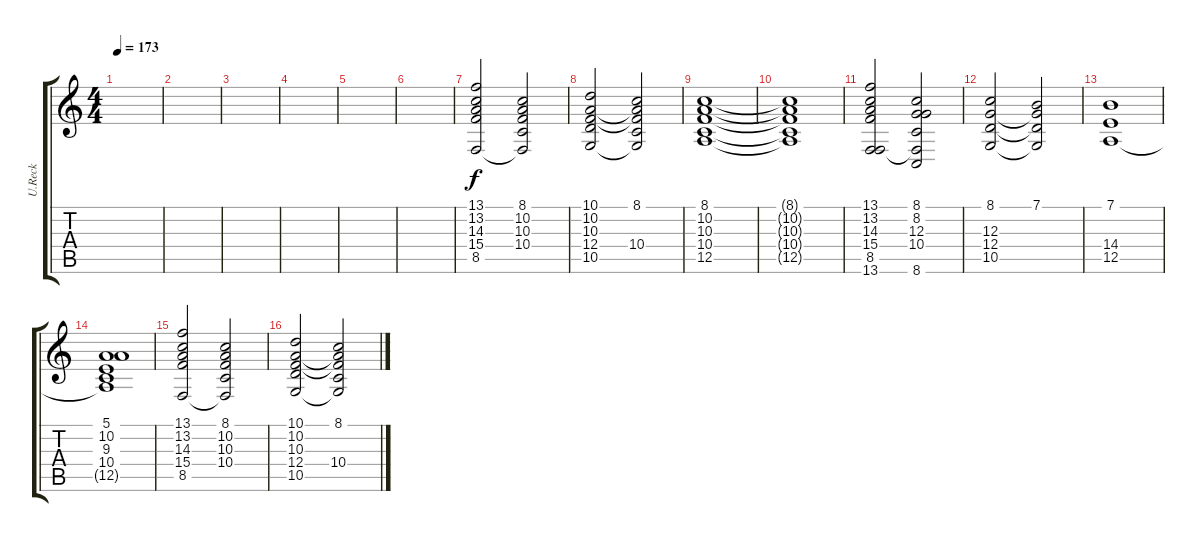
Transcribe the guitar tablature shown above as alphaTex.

\track ("U.Reck" "U.Reck") {instrument choiraahs}
\staff {score tabs}
\tuning (E4 B3 G3 D3 A2 E2) {hide}
\ts (4 4)
\tempo 173
\clef g2
\ks c
|
|
|
|
|
|
(13.1 13.2 14.3 15.4 8.5).2 (8.1 10.2 10.3 10.4 8.5{t}).2 |
(10.1 10.2 10.3 12.4 10.5).2 (8.1 10.2{t} 10.3{t} 10.4 10.5{t}).2 |
(8.1 10.2 10.3 10.4 12.5).1 |
(8.1{t} 10.2{t} 10.3{t} 10.4{t} 12.5{t}).1 |
(13.1 13.2 14.3 15.4 8.5 13.6).2 (8.1 8.2 12.3 10.4 8.5{t} 8.6).2 |
(8.1 12.3 12.4 10.5).2 (7.1 12.3{t} 12.4{t} 10.5{t}).2 |
(7.1 14.4 12.5).1 |
(5.1 10.2 9.3 10.4 12.5{t}).1 |
(13.1 13.2 14.3 15.4 8.5).2 (8.1 10.2 10.3 10.4 8.5{t}).2 |
(10.1 10.2 10.3 12.4 10.5).2 (8.1 10.2{t} 10.3{t} 10.4 10.5{t}).2
